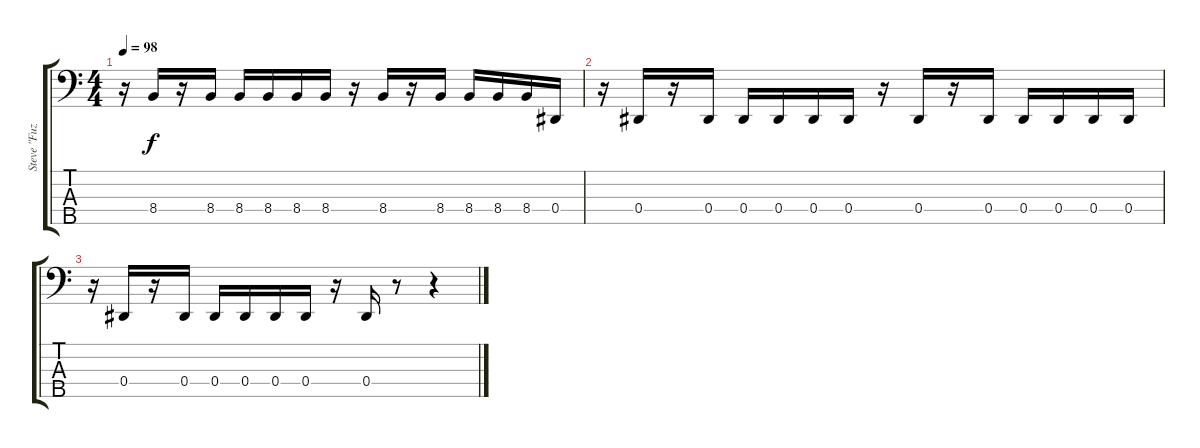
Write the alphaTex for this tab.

\track ("Steve \"Fuzz\" Kmak-Bass" "Steve \"Fuz") {instrument electricbassfinger}
\staff {score tabs}
\tuning (Gb2 Db2 Ab1 Eb1 Bb0) {hide}
\ts (4 4)
\tempo 98
\clef f4
\ks c
r.16{dy f} 8.4.16 r.16 8.4.16 8.4.16 8.4.16 8.4.16 8.4.16 r.16 8.4.16 r.16 8.4.16 8.4.16 8.4.16 8.4.16 0.4.16 |
r.16 0.4.16 r.16 0.4.16 0.4.16 0.4.16 0.4.16 0.4.16 r.16 0.4.16 r.16 0.4.16 0.4.16 0.4.16 0.4.16 0.4.16 |
r.16 0.4.16 r.16 0.4.16 0.4.16 0.4.16 0.4.16 0.4.16 r.16 0.4.16 r.8 r.4
